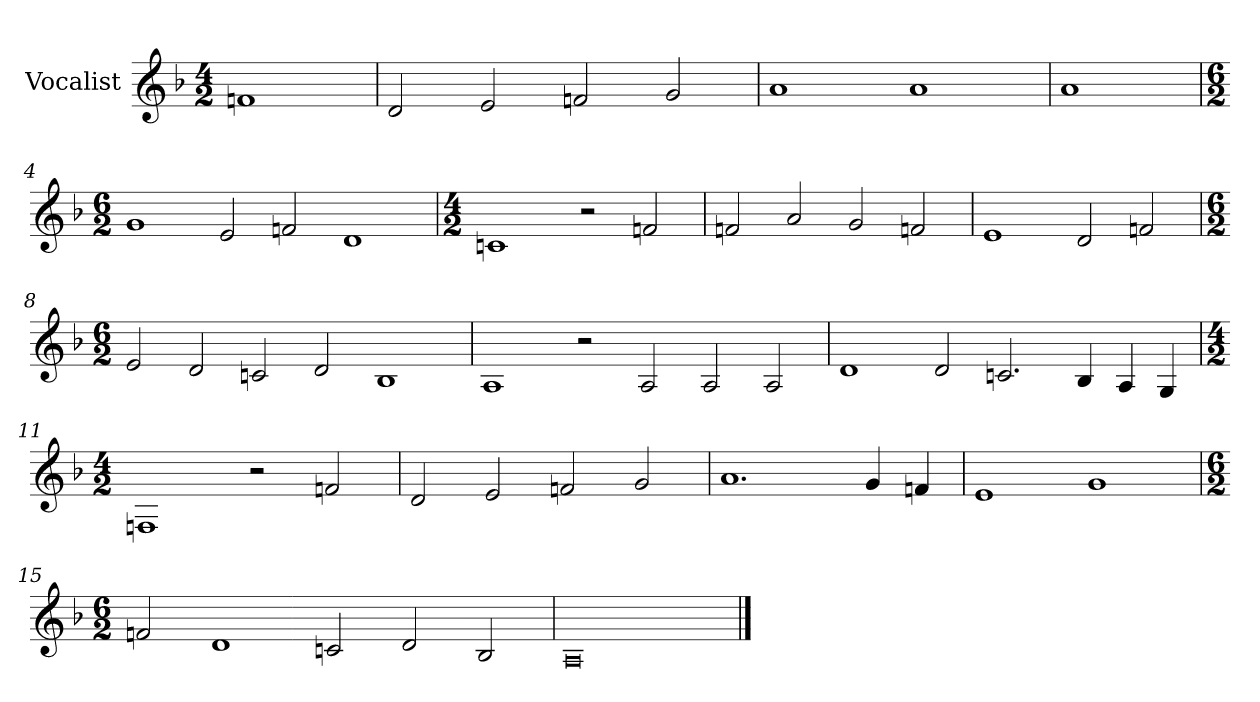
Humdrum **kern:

**kern
*part1
*staff1
*I"Vocalist
*k[b-]
*d:
*M4/2
=
1fn
=1
2d
2e
2fn
2g
=2
1a
1a
=3
1a
=4
*M6/2
1g
2e
2fn
1d
=5
*M4/2
1cn
2r
2fn
=6
2fn
2a
2g
2fn
=7
1e
2d
2fn
=8
*M6/2
2e
2d
2cn
2d
1B-
=9
1A
2r
2A
2A
2A
=10
1d
2d
2.cn
4B-
4A
4G
=11
*M4/2
1Fn
2r
2fn
=12
2d
2e
2fn
2g
=13
1.a
4g
4fn
=14
1e
1g
=15
*M6/2
2fn
1d
2cn
2d
2B-
=16
0A
==
*-
